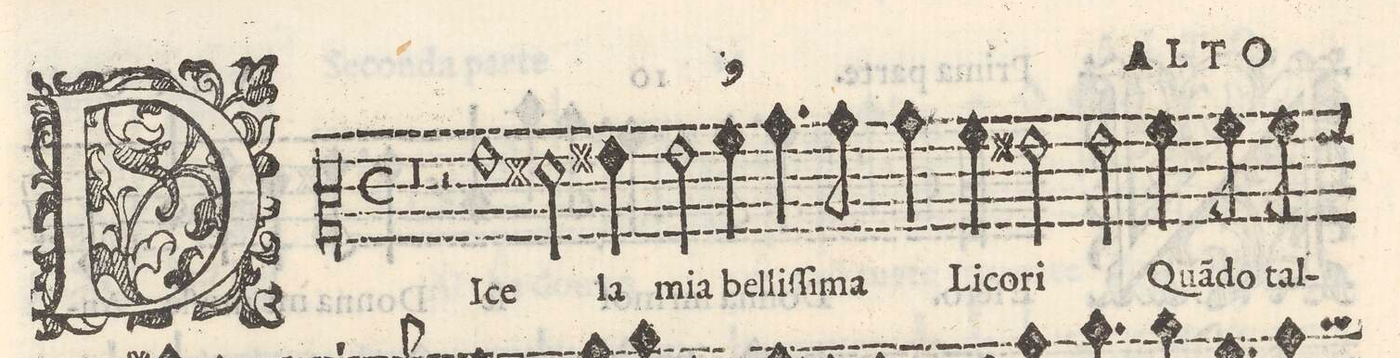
**kern	**text
*I"ALTO	*
*clefC2	*
*k[]	*
*met(C)	*
*M2/1	*
0r	.
=2-	=2-
2r	.
1g	DI-
2f#X\	-ce
=3-	=3-
4g#X\	la
2g#\	mia
4a\	bel-
4.b\	-liſ-
8b\	-ſi-
4b\	-ma
4a\	Li-
=4-	=4-
2g#X\	-co-
2g#\	-ri
4a\	Quã(n)-
8a\	-do
8a\	tal-
*custos:g	*
*-	*-
